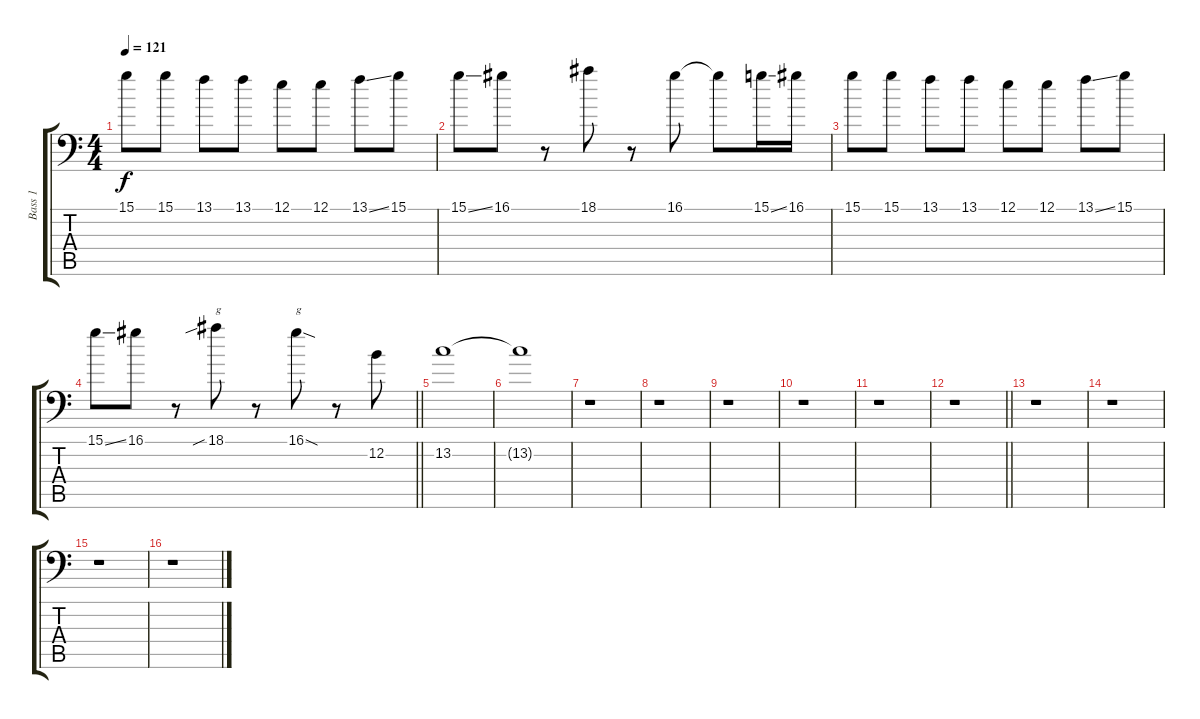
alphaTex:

\track ("Bass 1" "Bass 1") {instrument electricbasspick}
\staff {score tabs}
\tuning (E3 B2 G2 D2 A1 E1) {hide}
\ts (4 4)
\tempo 121
\clef f4
\ks c
15.1.8{dy f} 15.1.8 13.1.8 13.1.8 12.1.8 12.1.8 13.1{ss}.8 15.1.8 |
15.1{ss}.8 16.1.8 r.8 18.1.8 r.8 16.1.8 16.1{t}.8 15.1{ss}.16 16.1.16 |
15.1.8 15.1.8 13.1.8 13.1.8 12.1.8 12.1.8 13.1{ss}.8 15.1.8 |
\barLineRight lightlight
15.1{ss}.8 16.1.8 r.8 18.1{sib}.8{txt "g"} r.8 16.1{sod}.8{txt "g"} r.8 12.2.8 |
13.2.1 |
13.2{t}.1 |
r.1 |
r.1 |
r.1 |
r.1 |
r.1 |
\barLineRight lightlight
r.1 |
r.1 |
r.1 |
r.1 |
r.1
